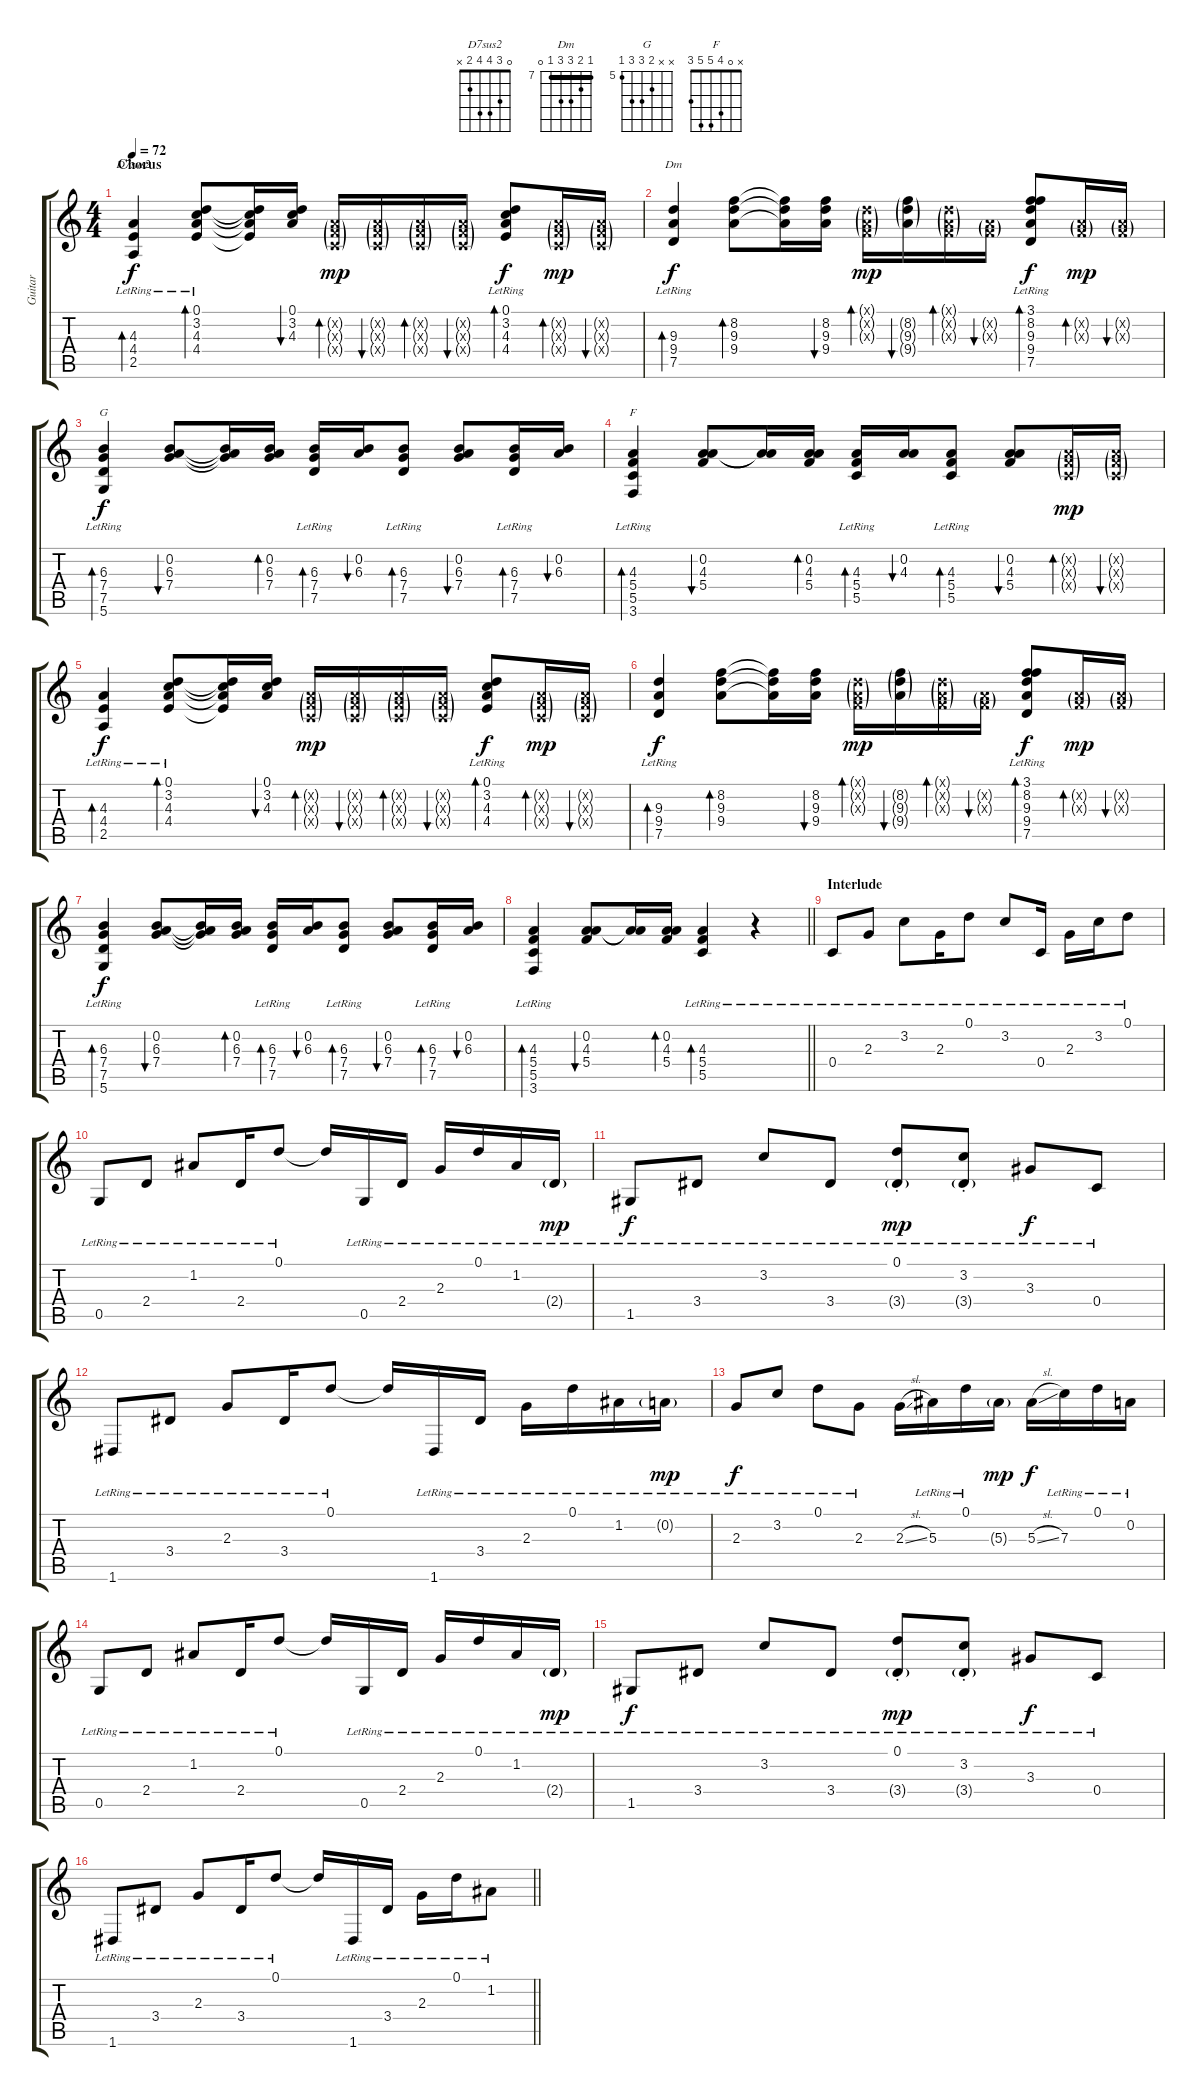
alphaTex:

\track ("Guitar " "Guitar ") {instrument electricguitarclean}
\staff {score tabs}
\tuning (D4 A3 F3 C3 G2 D2) {hide}
\chord ("D7sus2" 0 3 4 4 2 x)
\chord ("Dm" 7 8 9 9 7 0) {firstfret 7 barre 7}
\chord ("G" x x 6 7 7 5) {firstfret 5}
\chord ("F" x 0 4 5 5 3)
\ts (4 4)
\section ("" "Chorus")
\tempo 72
\clef g2
\ks c
(4.3 4.4 2.5{lr}).4{bd 30 ch "D7sus2" dy f} (0.1 3.2 4.3 4.4{lr}).8{bd 30} (0.1{t} 3.2{t} 4.3{t} 4.4{t}).16 (0.1 3.2 4.3).16{bu 30} (0.2{g x} 0.3{g x} 0.4{g x}).16{bd 30 dy mp} (0.2{g x} 0.3{g x} 0.4{g x}).16{bu 30} (0.2{g x} 0.3{g x} 0.4{g x}).16{bd 30} (0.2{g x} 0.3{g x} 0.4{g x}).16{bu 30} (0.1 3.2 4.3 4.4{lr}).8{bd 30 dy f} (0.2{g x} 0.3{g x} 0.4{g x}).16{bd 30 dy mp} (0.2{g x} 0.3{g x} 0.4{g x}).16{bu 30} |
(9.3 9.4{lr} 7.5).4{bd 30 ch "Dm" dy f} (8.2 9.3 9.4).8{bd 30} (8.2{t} 9.3{t} 9.4{t}).16 (8.2 9.3 9.4).16{bu 30} (0.1{g x} 0.2{g x} 0.3{g x}).16{bd 30 dy mp} (8.2{g} 9.3{g} 9.4{g}).16{bu 30} (0.1{g x} 0.2{g x} 0.3{g x}).16{bd 30} (0.2{g x} 0.3{g x}).16{bu 30} (3.1 8.2 9.3 9.4{lr} 7.5).8{bd 30 dy f} (0.2{g x} 0.3{g x}).16{bd 30 dy mp} (0.2{g x} 0.3{g x}).16{bu 30} |
(6.3 7.4 7.5{lr} 5.6{lr}).4{bd 30 ch "G" dy f} (0.2 6.3 7.4).8{bu 30} (0.2{t} 6.3{t} 7.4{t}).16 (0.2 6.3 7.4).16{bd 30} (6.3 7.4 7.5{lr}).16{bd 30} (0.2 6.3).16{bu 30} (6.3 7.4 7.5{lr}).8{bd 30} (0.2 6.3 7.4).8{bu 30} (6.3 7.4{lr} 7.5{lr}).16{bd 30} (0.2 6.3).16{bu 30} |
(4.3 5.4 5.5{lr} 3.6{lr}).4{bd 30 ch "F"} (0.2 4.3 5.4).8{bu 30} (0.2{t} 4.3{t}).16 (0.2 4.3 5.4).16{bd 30} (4.3 5.4 5.5{lr}).16{bd 30} (0.2 4.3).16{bu 30} (4.3 5.4 5.5{lr}).8{bd 30} (0.2 4.3 5.4).8{bu 30} (0.2{g x} 0.3{g x} 0.4{g x}).16{bd 30 dy mp} (0.2{g x} 0.3{g x} 0.4{g x}).16{bu 30} |
(4.3 4.4 2.5{lr}).4{bd 30 dy f} (0.1 3.2 4.3 4.4{lr}).8{bd 30} (0.1{t} 3.2{t} 4.3{t} 4.4{t}).16 (0.1 3.2 4.3).16{bu 30} (0.2{g x} 0.3{g x} 0.4{g x}).16{bd 30 dy mp} (0.2{g x} 0.3{g x} 0.4{g x}).16{bu 30} (0.2{g x} 0.3{g x} 0.4{g x}).16{bd 30} (0.2{g x} 0.3{g x} 0.4{g x}).16{bu 30} (0.1 3.2 4.3 4.4{lr}).8{bd 30 dy f} (0.2{g x} 0.3{g x} 0.4{g x}).16{bd 30 dy mp} (0.2{g x} 0.3{g x} 0.4{g x}).16{bu 30} |
(9.3 9.4{lr} 7.5).4{bd 30 dy f} (8.2 9.3 9.4).8{bd 30} (8.2{t} 9.3{t} 9.4{t}).16 (8.2 9.3 9.4).16{bu 30} (0.1{g x} 0.2{g x} 0.3{g x}).16{bd 30 dy mp} (8.2{g} 9.3{g} 9.4{g}).16{bu 30} (0.1{g x} 0.2{g x} 0.3{g x}).16{bd 30} (0.2{g x} 0.3{g x}).16{bu 30} (3.1 8.2 9.3 9.4{lr} 7.5).8{bd 30 dy f} (0.2{g x} 0.3{g x}).16{bd 30 dy mp} (0.2{g x} 0.3{g x}).16{bu 30} |
(6.3 7.4 7.5{lr} 5.6{lr}).4{bd 30 dy f} (0.2 6.3 7.4).8{bu 30} (0.2{t} 6.3{t} 7.4{t}).16 (0.2 6.3 7.4).16{bd 30} (6.3 7.4 7.5{lr}).16{bd 30} (0.2 6.3).16{bu 30} (6.3 7.4 7.5{lr}).8{bd 30} (0.2 6.3 7.4).8{bu 30} (6.3 7.4{lr} 7.5{lr}).16{bd 30} (0.2 6.3).16{bu 30} |
\barLineRight lightlight
(4.3 5.4 5.5{lr} 3.6{lr}).4{bd 30} (0.2 4.3 5.4).8{bu 30} (0.2{t} 4.3{t}).16 (0.2 4.3 5.4).16{bd 30} (4.3 5.4 5.5{lr}).4{bd 60} r.4 |
\section ("" "Interlude")
0.4{lr}.8 2.3{lr}.8 3.2{lr}.8 2.3{lr}.16 0.1{lr}.8 3.2{lr}.8 0.4{lr}.16 2.3{lr}.16 3.2{lr}.16 0.1{lr}.8 |
0.5{lr}.8 2.4{lr}.8 1.2{lr}.8 2.4{lr}.16 0.1{lr}.8 0.1{t}.16 0.5{lr}.16 2.4{lr}.16 2.3{lr}.16 0.1{lr}.16 1.2{lr}.16 2.4{g lr}.16{dy mp} |
1.5{lr}.8{dy f} 3.4{lr}.8 3.2{lr}.8 3.4{lr}.8 (0.1{lr} 3.4{g st}).8{dy mp} (3.2{lr} 3.4{g st}).8 3.3{lr}.8{dy f} 0.4{lr}.8 |
1.6{lr}.8 3.4{lr}.8 2.3{lr}.8 3.4{lr}.16 0.1{lr}.8 0.1{t}.16 1.6{lr}.16 3.4{lr}.16 2.3{lr}.16 0.1{lr}.16 1.2{lr}.16 0.2{g lr}.16{dy mp} |
2.3{lr}.8{dy f} 3.2{lr}.8 0.1{lr}.8 2.3{lr}.8 2.3{sl}.16 5.3{lr}.16 0.1{lr}.16 5.3{g}.16{dy mp} 5.3{sl}.16{dy f} 7.3{lr}.16 0.1{lr}.16 0.2{lr}.16 |
0.5{lr}.8 2.4{lr}.8 1.2{lr}.8 2.4{lr}.16 0.1{lr}.8 0.1{t}.16 0.5{lr}.16 2.4{lr}.16 2.3{lr}.16 0.1{lr}.16 1.2{lr}.16 2.4{g lr}.16{dy mp} |
1.5{lr}.8{dy f} 3.4{lr}.8 3.2{lr}.8 3.4{lr}.8 (0.1{lr} 3.4{g st}).8{dy mp} (3.2{lr} 3.4{g st}).8 3.3{lr}.8{dy f} 0.4{lr}.8 |
\barLineRight lightlight
1.6{lr}.8 3.4{lr}.8 2.3{lr}.8 3.4{lr}.16 0.1{lr}.8 0.1{t}.16 1.6{lr}.16 3.4{lr}.16 2.3{lr}.16 0.1{lr}.16 1.2{lr}.8
